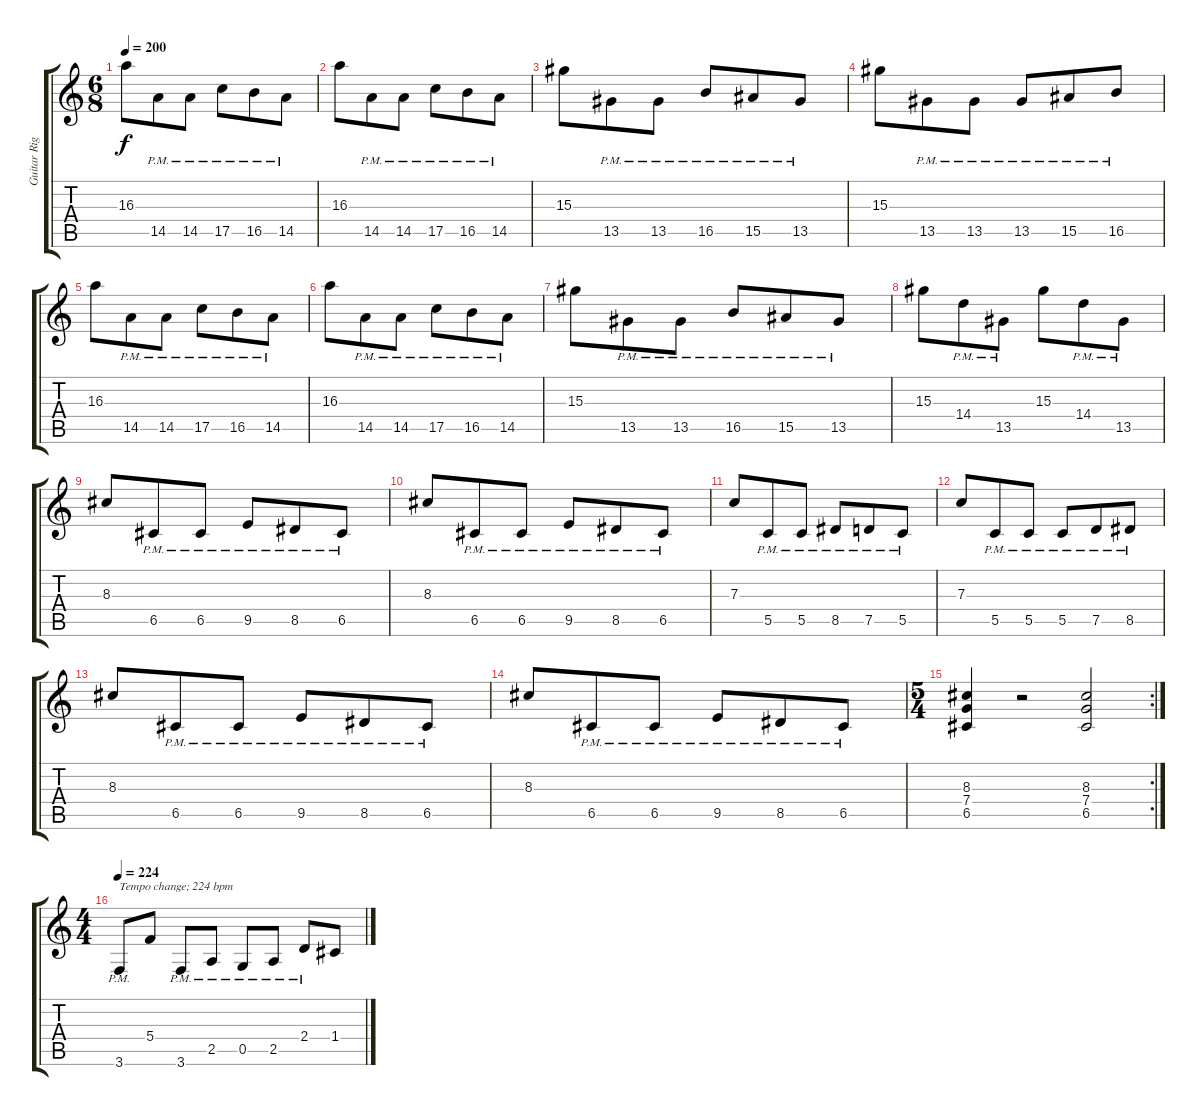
\track ("Guitar Right" "Guitar Rig") {instrument distortionguitar}
\staff {score tabs}
\tuning (D4 A3 F3 C3 G2 D2) {hide}
\ts (6 8)
\tempo 200
\clef g2
\ks c
16.3.8{dy f} 14.5{pm}.8 14.5{pm}.8 17.5{pm}.8 16.5{pm}.8 14.5{pm}.8 |
16.3.8 14.5{pm}.8 14.5{pm}.8 17.5{pm}.8 16.5{pm}.8 14.5{pm}.8 |
15.3.8 13.5{pm}.8 13.5{pm}.8 16.5{pm}.8 15.5{pm}.8 13.5{pm}.8 |
15.3.8 13.5{pm}.8 13.5{pm}.8 13.5{pm}.8 15.5{pm}.8 16.5{pm}.8 |
16.3.8 14.5{pm}.8 14.5{pm}.8 17.5{pm}.8 16.5{pm}.8 14.5{pm}.8 |
16.3.8 14.5{pm}.8 14.5{pm}.8 17.5{pm}.8 16.5{pm}.8 14.5{pm}.8 |
15.3.8 13.5{pm}.8 13.5{pm}.8 16.5{pm}.8 15.5{pm}.8 13.5{pm}.8 |
15.3.8 14.4{pm}.8 13.5{pm}.8 15.3.8 14.4{pm}.8 13.5{pm}.8 |
8.3.8 6.5{pm}.8 6.5{pm}.8 9.5{pm}.8 8.5{pm}.8 6.5{pm}.8 |
8.3.8 6.5{pm}.8 6.5{pm}.8 9.5{pm}.8 8.5{pm}.8 6.5{pm}.8 |
7.3.8 5.5{pm}.8 5.5{pm}.8 8.5{pm}.8 7.5{pm}.8 5.5{pm}.8 |
7.3.8 5.5{pm}.8 5.5{pm}.8 5.5{pm}.8 7.5{pm}.8 8.5{pm}.8 |
8.3.8 6.5{pm}.8 6.5{pm}.8 9.5{pm}.8 8.5{pm}.8 6.5{pm}.8 |
8.3.8 6.5{pm}.8 6.5{pm}.8 9.5{pm}.8 8.5{pm}.8 6.5{pm}.8 |
\rc 2
\ts (5 4)
(8.3 7.4 6.5).4 r.2 (8.3 7.4 6.5).2 |
\ts (4 4)
\tempo 224
3.6{pm}.8{txt "Tempo change; 224 bpm"} 5.4.8 3.6{pm}.8 2.5{pm}.8 0.5{pm}.8 2.5{pm}.8 2.4{pm}.8 1.4.8
